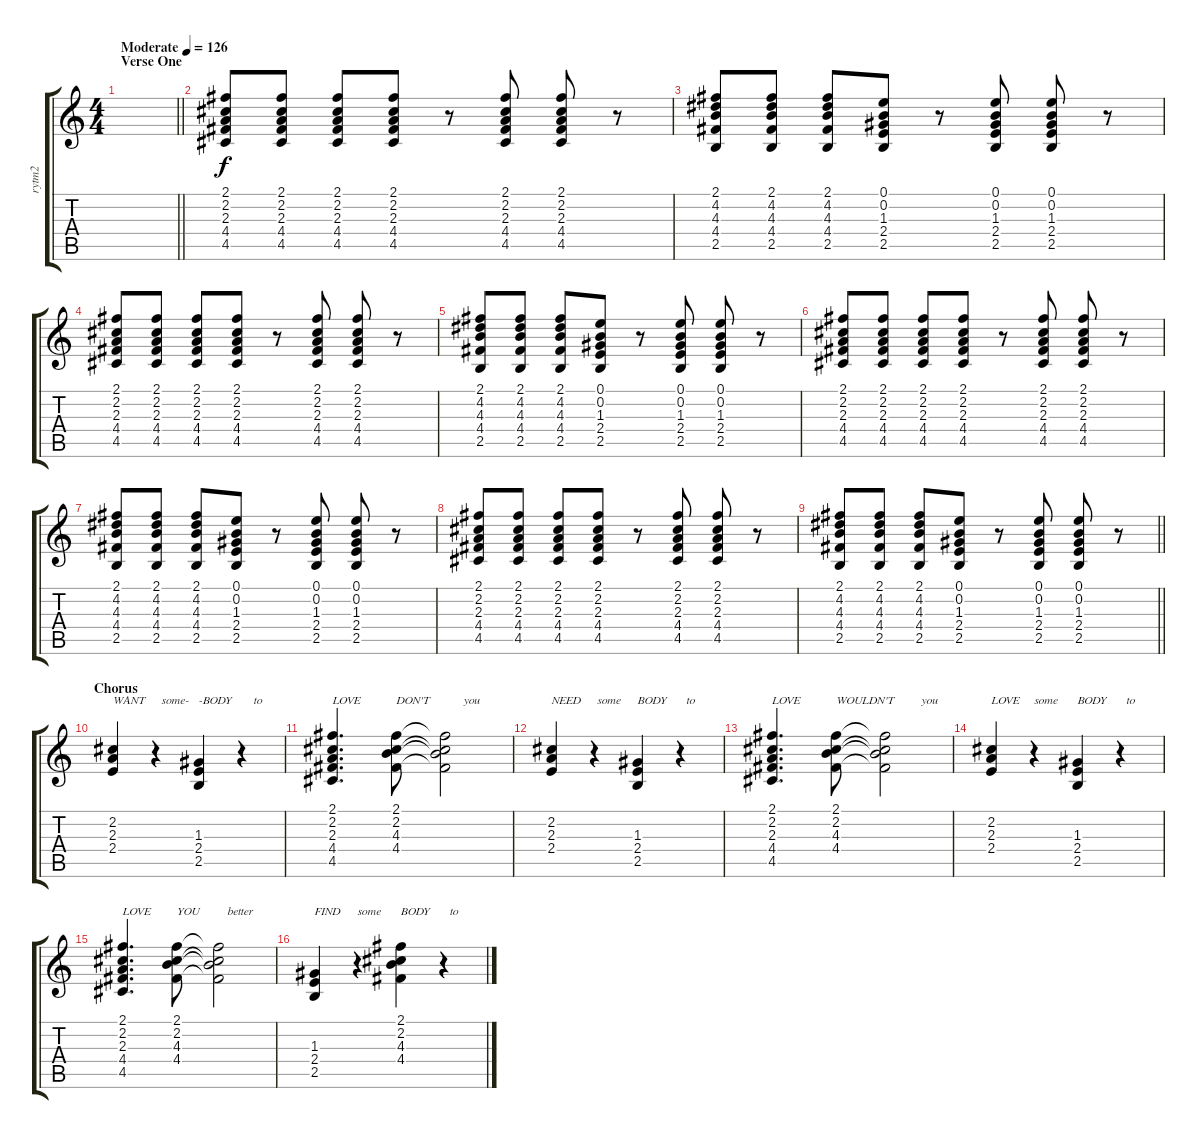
\track ("rytm2" "rytm2") {instrument electricguitarclean}
\staff {score tabs}
\tuning (E4 B3 G3 D3 A2 E2) {hide}
\ts (4 4)
\section ("" "Verse One")
\tempo (126 "Moderate")
\clef g2
\barLineRight lightlight
\ks c
|
(2.1 2.2 2.3 4.4 4.5).8 (2.1 2.2 2.3 4.4 4.5).8 (2.1 2.2 2.3 4.4 4.5).8 (2.1 2.2 2.3 4.4 4.5).8 r.8 (2.1 2.2 2.3 4.4 4.5).8 (2.1 2.2 2.3 4.4 4.5).8 r.8 |
(2.1 4.2 4.3 4.4 2.5).8 (2.1 4.2 4.3 4.4 2.5).8 (2.1 4.2 4.3 4.4 2.5).8 (0.1 0.2 1.3 2.4 2.5).8 r.8 (0.1 0.2 1.3 2.4 2.5).8 (0.1 0.2 1.3 2.4 2.5).8 r.8 |
(2.1 2.2 2.3 4.4 4.5).8 (2.1 2.2 2.3 4.4 4.5).8 (2.1 2.2 2.3 4.4 4.5).8 (2.1 2.2 2.3 4.4 4.5).8 r.8 (2.1 2.2 2.3 4.4 4.5).8 (2.1 2.2 2.3 4.4 4.5).8 r.8 |
(2.1 4.2 4.3 4.4 2.5).8 (2.1 4.2 4.3 4.4 2.5).8 (2.1 4.2 4.3 4.4 2.5).8 (0.1 0.2 1.3 2.4 2.5).8 r.8 (0.1 0.2 1.3 2.4 2.5).8 (0.1 0.2 1.3 2.4 2.5).8 r.8 |
(2.1 2.2 2.3 4.4 4.5).8 (2.1 2.2 2.3 4.4 4.5).8 (2.1 2.2 2.3 4.4 4.5).8 (2.1 2.2 2.3 4.4 4.5).8 r.8 (2.1 2.2 2.3 4.4 4.5).8 (2.1 2.2 2.3 4.4 4.5).8 r.8 |
(2.1 4.2 4.3 4.4 2.5).8 (2.1 4.2 4.3 4.4 2.5).8 (2.1 4.2 4.3 4.4 2.5).8 (0.1 0.2 1.3 2.4 2.5).8 r.8 (0.1 0.2 1.3 2.4 2.5).8 (0.1 0.2 1.3 2.4 2.5).8 r.8 |
(2.1 2.2 2.3 4.4 4.5).8 (2.1 2.2 2.3 4.4 4.5).8 (2.1 2.2 2.3 4.4 4.5).8 (2.1 2.2 2.3 4.4 4.5).8 r.8 (2.1 2.2 2.3 4.4 4.5).8 (2.1 2.2 2.3 4.4 4.5).8 r.8 |
\barLineRight lightlight
(2.1 4.2 4.3 4.4 2.5).8 (2.1 4.2 4.3 4.4 2.5).8 (2.1 4.2 4.3 4.4 2.5).8 (0.1 0.2 1.3 2.4 2.5).8 r.8 (0.1 0.2 1.3 2.4 2.5).8 (0.1 0.2 1.3 2.4 2.5).8 r.8 |
\section ("" "Chorus")
(2.2 2.3 2.4).4{txt "WANT"} r.4{txt "  some-"} (1.3 2.4 2.5).4{txt "-BODY"} r.4{txt "    to"} |
(2.1 2.2 2.3 4.4 4.5).4{d txt "LOVE"} (2.1 2.2 4.3 4.4).8{txt "DON'T"} (2.1{t} 2.2{t} 4.3{t} 4.4{t}).2{txt "      you"} |
(2.2 2.3 2.4).4{txt "NEED"} r.4{txt " some"} (1.3 2.4 2.5).4{txt "BODY"} r.4{txt "  to"} |
(2.1 2.2 2.3 4.4 4.5).4{d txt "LOVE"} (2.1 2.2 4.3 4.4).8{txt "WOULDN'T"} (2.1{t} 2.2{t} 4.3{t} 4.4{t}).2{txt "            you"} |
(2.2 2.3 2.4).4{txt "LOVE"} r.4{txt "some"} (1.3 2.4 2.5).4{txt "BODY"} r.4{txt "  to"} |
(2.1 2.2 2.3 4.4 4.5).4{d txt "LOVE"} (2.1 2.2 4.3 4.4).8{txt "YOU"} (2.1{t} 2.2{t} 4.3{t} 4.4{t}).2{txt "   better"} |
(1.3 2.4 2.5).4{txt "FIND"} r.4{txt "some"} (2.1 2.2 4.3 4.4).4{txt "BODY"} r.4{txt "  to"}
